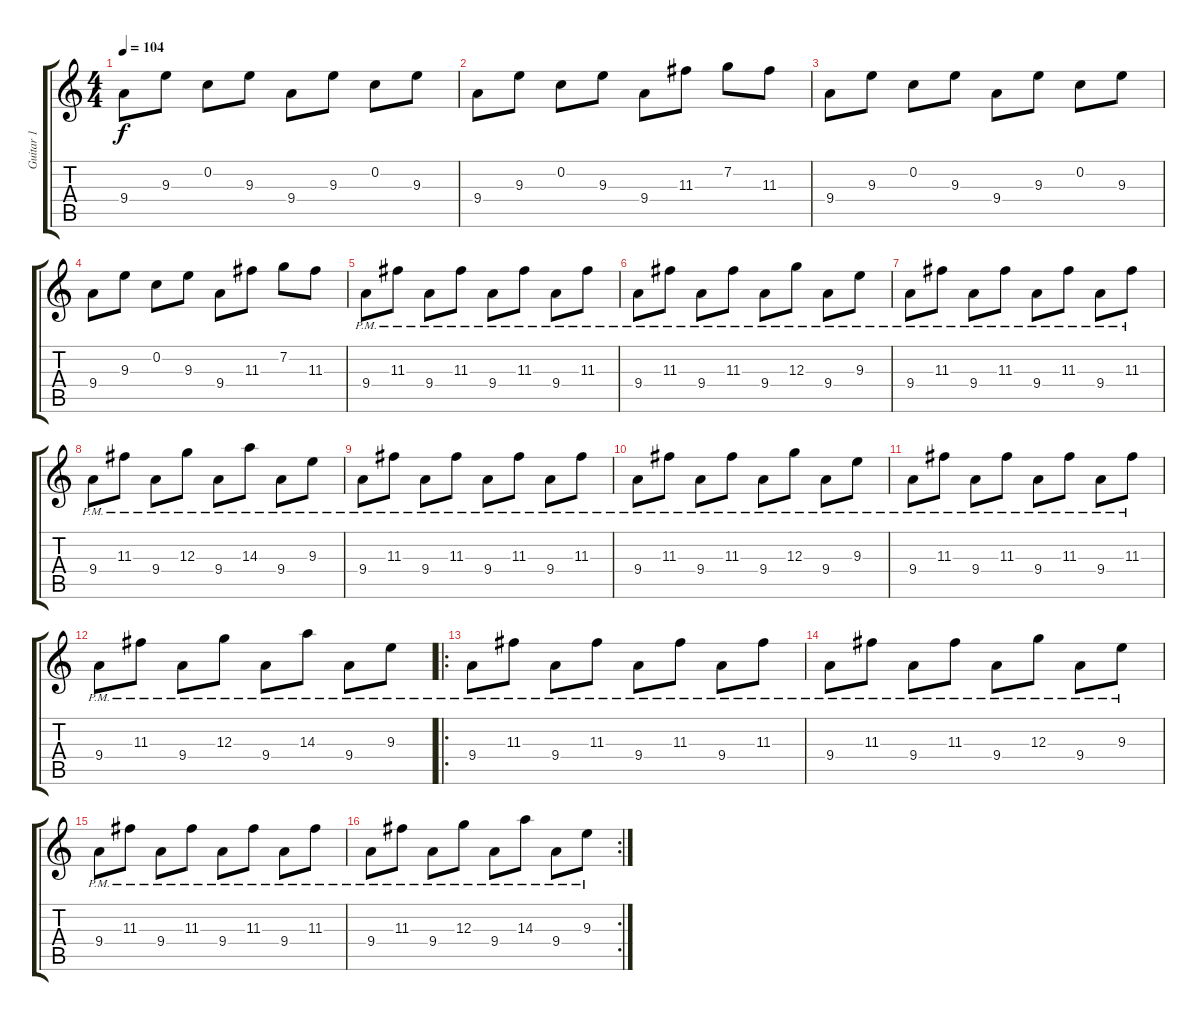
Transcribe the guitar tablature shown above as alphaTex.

\track ("Guitar 1" "Guitar 1") {instrument acousticguitarsteel}
\staff {score tabs}
\tuning (E4 C4 G3 C3 G2 C2) {hide}
\ts (4 4)
\tempo 104
\clef g2
\ks c
9.4.8{dy f} 9.3.8 0.2.8 9.3.8 9.4.8 9.3.8 0.2.8 9.3.8 |
9.4.8 9.3.8 0.2.8 9.3.8 9.4.8 11.3.8 7.2.8 11.3.8 |
9.4.8 9.3.8 0.2.8 9.3.8 9.4.8 9.3.8 0.2.8 9.3.8 |
9.4.8 9.3.8 0.2.8 9.3.8 9.4.8 11.3.8 7.2.8 11.3.8 |
9.4{pm}.8 11.3{pm}.8 9.4{pm}.8 11.3{pm}.8 9.4{pm}.8 11.3{pm}.8 9.4{pm}.8 11.3{pm}.8 |
9.4{pm}.8 11.3{pm}.8 9.4{pm}.8 11.3{pm}.8 9.4{pm}.8 12.3{pm}.8 9.4{pm}.8 9.3{pm}.8 |
9.4{pm}.8 11.3{pm}.8 9.4{pm}.8 11.3{pm}.8 9.4{pm}.8 11.3{pm}.8 9.4{pm}.8 11.3{pm}.8 |
9.4{pm}.8 11.3{pm}.8 9.4{pm}.8 12.3{pm}.8 9.4{pm}.8 14.3{pm}.8 9.4{pm}.8 9.3{pm}.8 |
9.4{pm}.8 11.3{pm}.8 9.4{pm}.8 11.3{pm}.8 9.4{pm}.8 11.3{pm}.8 9.4{pm}.8 11.3{pm}.8 |
9.4{pm}.8 11.3{pm}.8 9.4{pm}.8 11.3{pm}.8 9.4{pm}.8 12.3{pm}.8 9.4{pm}.8 9.3{pm}.8 |
9.4{pm}.8 11.3{pm}.8 9.4{pm}.8 11.3{pm}.8 9.4{pm}.8 11.3{pm}.8 9.4{pm}.8 11.3{pm}.8 |
9.4{pm}.8 11.3{pm}.8 9.4{pm}.8 12.3{pm}.8 9.4{pm}.8 14.3{pm}.8 9.4{pm}.8 9.3{pm}.8 |
\ro
9.4{pm}.8 11.3{pm}.8 9.4{pm}.8 11.3{pm}.8 9.4{pm}.8 11.3{pm}.8 9.4{pm}.8 11.3{pm}.8 |
9.4{pm}.8 11.3{pm}.8 9.4{pm}.8 11.3{pm}.8 9.4{pm}.8 12.3{pm}.8 9.4{pm}.8 9.3{pm}.8 |
9.4{pm}.8 11.3{pm}.8 9.4{pm}.8 11.3{pm}.8 9.4{pm}.8 11.3{pm}.8 9.4{pm}.8 11.3{pm}.8 |
\rc 2
9.4{pm}.8 11.3{pm}.8 9.4{pm}.8 12.3{pm}.8 9.4{pm}.8 14.3{pm}.8 9.4{pm}.8 9.3{pm}.8
